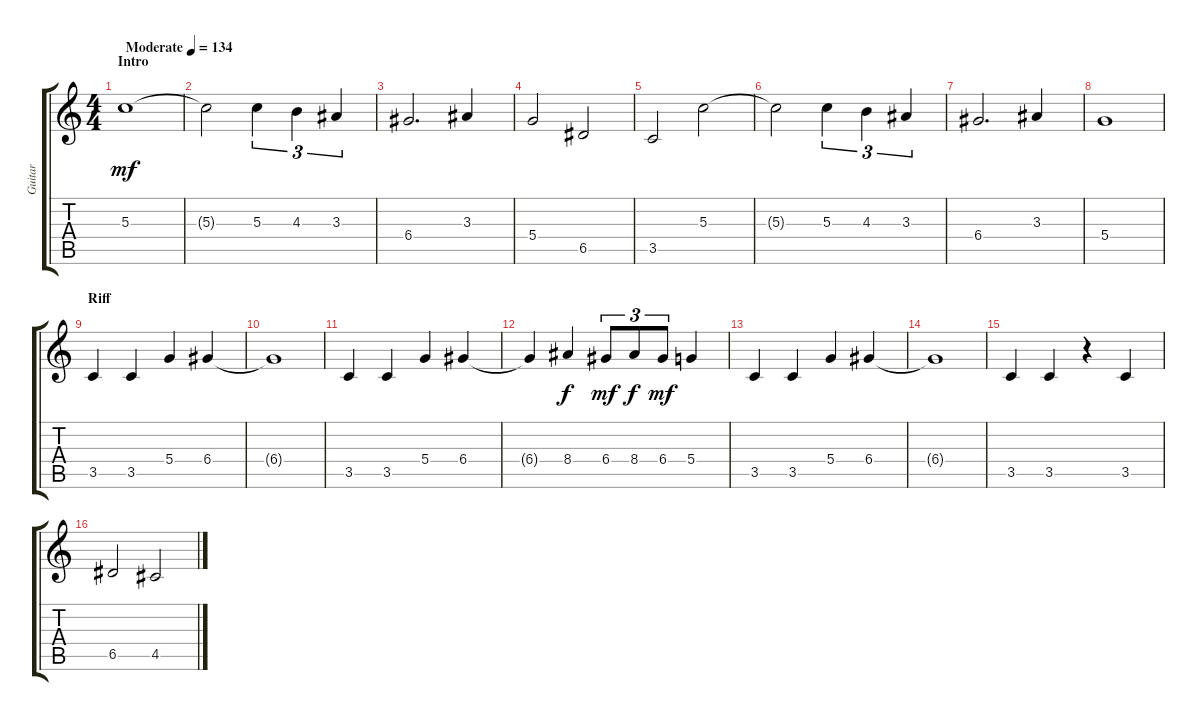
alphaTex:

\track ("Guitar" "Guitar") {instrument electricguitarclean}
\staff {score tabs}
\tuning (E4 B3 G3 D3 A2 E2) {hide}
\ts (4 4)
\section ("" "Intro")
\tempo (134 "Moderate")
\clef g2
\ks c
5.3.1{dy mf instrument electricguitarclean} |
5.3{t}.2 5.3.4{tu (3 2)} 4.3.4{tu (3 2)} 3.3.4{tu (3 2)} |
6.4.2{d} 3.3.4 |
5.4.2 6.5.2 |
3.5.2 5.3.2 |
5.3{t}.2 5.3.4{tu (3 2)} 4.3.4{tu (3 2)} 3.3.4{tu (3 2)} |
6.4.2{d} 3.3.4 |
5.4.1 |
\section ("" "Riff")
3.5.4 3.5.4 5.4.4 6.4.4 |
6.4{t}.1 |
3.5.4 3.5.4 5.4.4 6.4.4 |
6.4{t}.4 8.4.4{dy f} 6.4.8{tu (3 2) dy mf} 8.4.8{tu (3 2) dy f} 6.4.8{tu (3 2) dy mf} 5.4.4 |
3.5.4 3.5.4 5.4.4 6.4.4 |
6.4{t}.1 |
3.5.4 3.5.4 r.4 3.5.4 |
6.5.2 4.5.2
